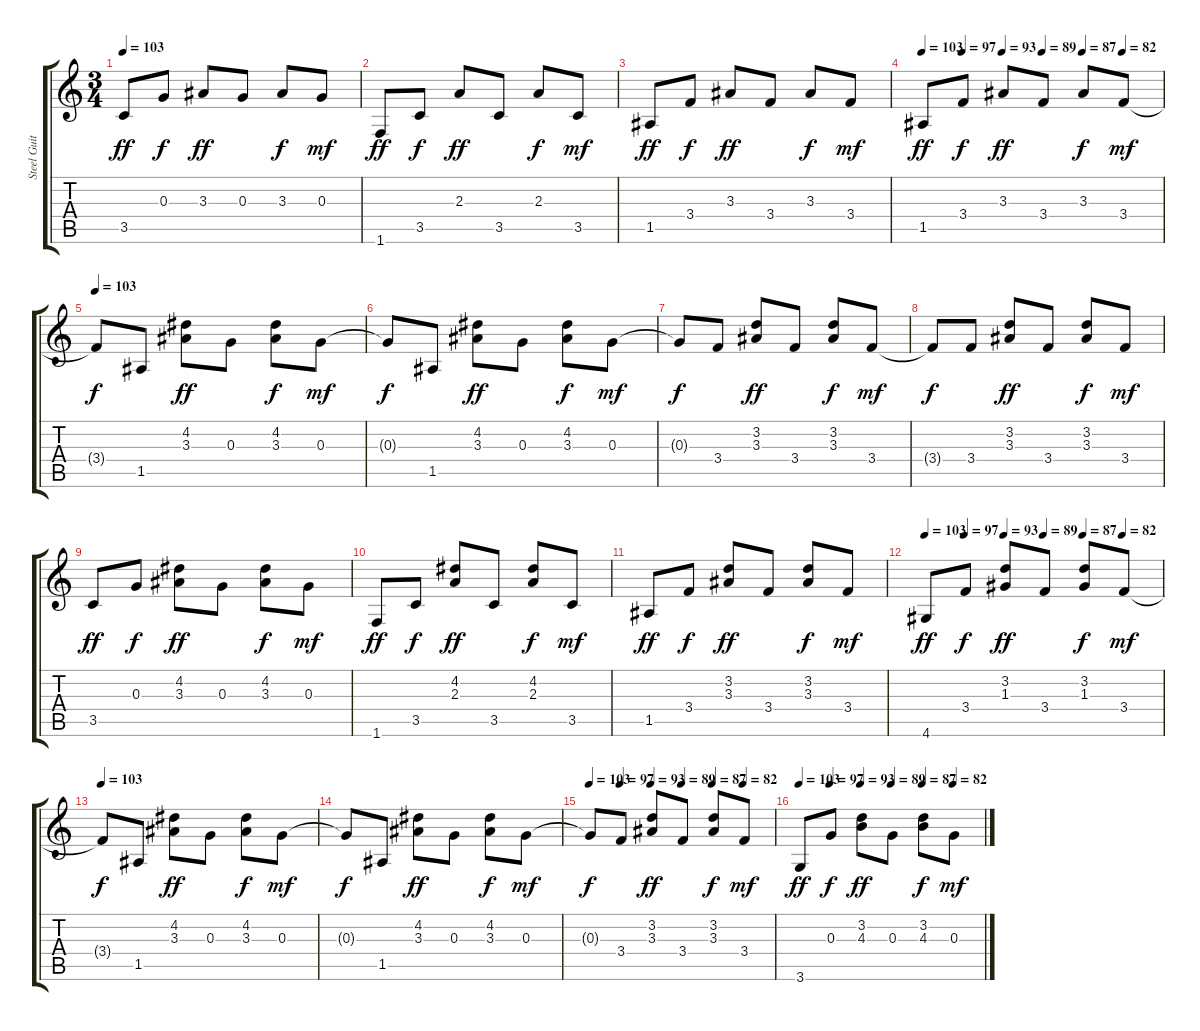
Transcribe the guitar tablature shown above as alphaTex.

\track ("Steel Guitar" "Steel Guit") {instrument acousticguitarnylon}
\staff {score tabs}
\tuning (E4 B3 G3 D3 A2 E2) {hide}
\ts (3 4)
\tempo 103
\clef g2
\ks c
3.5.8{dy ff} 0.3.8{dy f} 3.3.8{dy ff} 0.3.8 3.3.8{dy f} 0.3.8{dy mf} |
1.6.8{dy ff} 3.5.8{dy f} 2.3.8{dy ff} 3.5.8 2.3.8{dy f} 3.5.8{dy mf} |
1.5.8{dy ff} 3.4.8{dy f} 3.3.8{dy ff} 3.4.8 3.3.8{dy f} 3.4.8{dy mf} |
\tempo 103
\tempo (97 0.16666666666666666)
\tempo (93 0.3333333333333333)
\tempo (89 0.5)
\tempo (87 0.6666666666666666)
\tempo (82 0.8333333333333334)
1.5.8{dy ff} 3.4.8{dy f} 3.3.8{dy ff} 3.4.8 3.3.8{dy f} 3.4.8{dy mf} |
\tempo 103
3.4{t}.8{dy f} 1.5.8 (4.2 3.3).8{dy ff} 0.3.8 (4.2 3.3).8{dy f} 0.3.8{dy mf} |
0.3{t}.8{dy f} 1.5.8 (4.2 3.3).8{dy ff} 0.3.8 (4.2 3.3).8{dy f} 0.3.8{dy mf} |
0.3{t}.8{dy f} 3.4.8 (3.2 3.3).8{dy ff} 3.4.8 (3.2 3.3).8{dy f} 3.4.8{dy mf} |
3.4{t}.8{dy f} 3.4.8 (3.2 3.3).8{dy ff} 3.4.8 (3.2 3.3).8{dy f} 3.4.8{dy mf} |
3.5.8{dy ff} 0.3.8{dy f} (4.2 3.3).8{dy ff} 0.3.8 (4.2 3.3).8{dy f} 0.3.8{dy mf} |
1.6.8{dy ff} 3.5.8{dy f} (4.2 2.3).8{dy ff} 3.5.8 (4.2 2.3).8{dy f} 3.5.8{dy mf} |
1.5.8{dy ff} 3.4.8{dy f} (3.2 3.3).8{dy ff} 3.4.8 (3.2 3.3).8{dy f} 3.4.8{dy mf} |
\tempo 103
\tempo (97 0.16666666666666666)
\tempo (93 0.3333333333333333)
\tempo (89 0.5)
\tempo (87 0.6666666666666666)
\tempo (82 0.8333333333333334)
4.6.8{dy ff} 3.4.8{dy f} (3.2 1.3).8{dy ff} 3.4.8 (3.2 1.3).8{dy f} 3.4.8{dy mf} |
\tempo 103
3.4{t}.8{dy f} 1.5.8 (4.2 3.3).8{dy ff} 0.3.8 (4.2 3.3).8{dy f} 0.3.8{dy mf} |
0.3{t}.8{dy f} 1.5.8 (4.2 3.3).8{dy ff} 0.3.8 (4.2 3.3).8{dy f} 0.3.8{dy mf} |
\tempo 103
\tempo (97 0.16666666666666666)
\tempo (93 0.3333333333333333)
\tempo (89 0.5)
\tempo (87 0.6666666666666666)
\tempo (82 0.8333333333333334)
0.3{t}.8{dy f} 3.4.8 (3.2 3.3).8{dy ff} 3.4.8 (3.2 3.3).8{dy f} 3.4.8{dy mf} |
\tempo 103
\tempo (97 0.16666666666666666)
\tempo (93 0.3333333333333333)
\tempo (89 0.5)
\tempo (87 0.6666666666666666)
\tempo (82 0.8333333333333334)
3.6.8{dy ff} 0.3.8{dy f} (3.2 4.3).8{dy ff} 0.3.8 (3.2 4.3).8{dy f} 0.3.8{dy mf}
